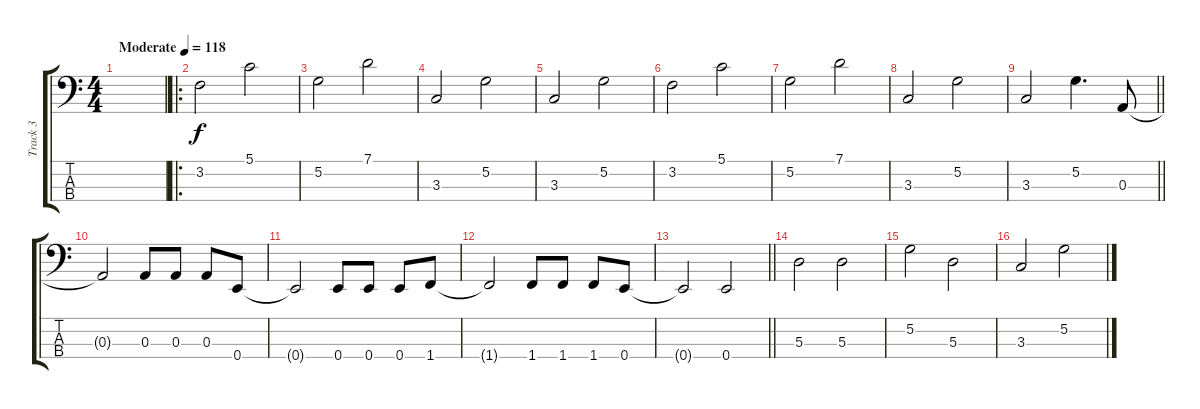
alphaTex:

\track ("Track 3" "Track 3") {instrument electricbassfinger}
\staff {score tabs}
\tuning (G2 D2 A1 E1) {hide}
\ts (4 4)
\tempo (118 "Moderate")
\clef f4
\ks c
|
\ro
3.2.2 5.1.2 |
5.2.2 7.1.2 |
3.3.2 5.2.2 |
3.3.2 5.2.2 |
3.2.2 5.1.2 |
5.2.2 7.1.2 |
3.3.2 5.2.2 |
\barLineRight lightlight
3.3.2 5.2.4{d} 0.3.8 |
0.3{t}.2 0.3.8 0.3.8 0.3.8 0.4.8 |
0.4{t}.2 0.4.8 0.4.8 0.4.8 1.4.8 |
1.4{t}.2 1.4.8 1.4.8 1.4.8 0.4.8 |
\barLineRight lightlight
0.4{t}.2 0.4.2 |
5.3.2 5.3.2 |
5.2.2 5.3.2 |
3.3.2 5.2.2
